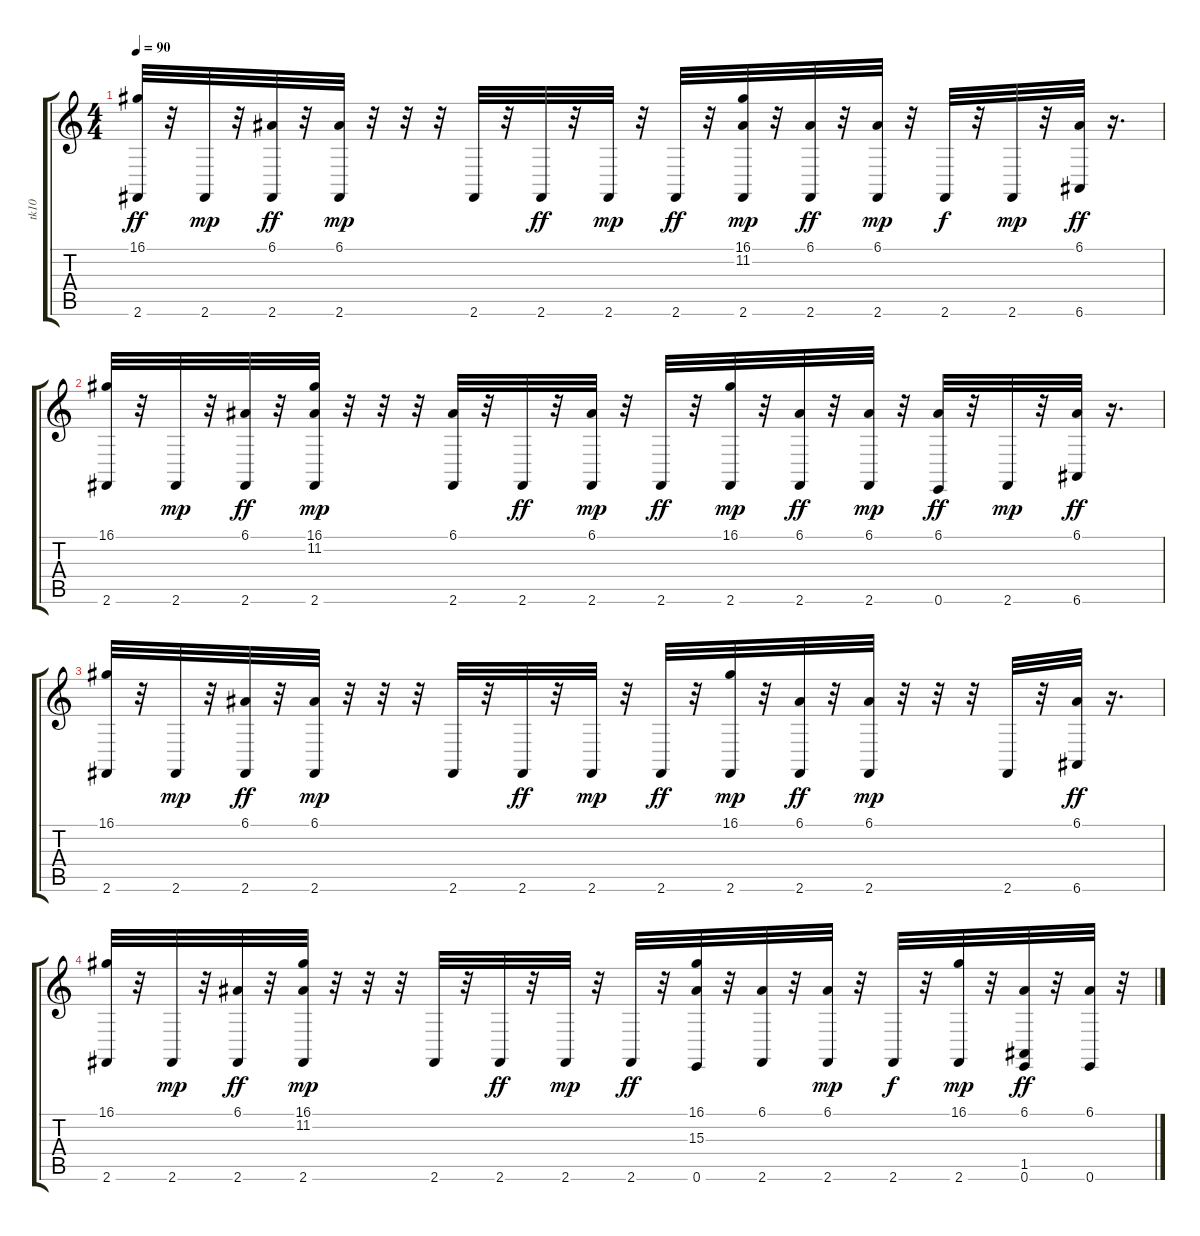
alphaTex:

\track ("tk10" "tk10") {instrument acousticgrandpiano}
\staff {score tabs}
\tuning (E4 B3 G3 D3 A2 E2) {hide}
\ts (4 4)
\tempo 90
\clef g2
\ks c
(16.1 2.6).32{dy ff} r.32 2.6.32{dy mp} r.32 (6.1 2.6).32{dy ff} r.32 (6.1 2.6).32{dy mp} r.32 r.32 r.32 2.6.32 r.32 2.6.32{dy ff} r.32 2.6.32{dy mp} r.32 2.6.32{dy ff} r.32 (16.1 11.2 2.6).32{dy mp} r.32 (6.1 2.6).32{dy ff} r.32 (6.1 2.6).32{dy mp} r.32 2.6.32{dy f} r.32 2.6.32{dy mp} r.32 (6.1 6.6).32{dy ff} r.16{d} |
(16.1 2.6).32 r.32 2.6.32{dy mp} r.32 (6.1 2.6).32{dy ff} r.32 (16.1 11.2 2.6).32{dy mp} r.32 r.32 r.32 (6.1 2.6).32 r.32 2.6.32{dy ff} r.32 (6.1 2.6).32{dy mp} r.32 2.6.32{dy ff} r.32 (16.1 2.6).32{dy mp} r.32 (6.1 2.6).32{dy ff} r.32 (6.1 2.6).32{dy mp} r.32 (6.1 0.6).32{dy ff} r.32 2.6.32{dy mp} r.32 (6.1 6.6).32{dy ff} r.16{d} |
(16.1 2.6).32 r.32 2.6.32{dy mp} r.32 (6.1 2.6).32{dy ff} r.32 (6.1 2.6).32{dy mp} r.32 r.32 r.32 2.6.32 r.32 2.6.32{dy ff} r.32 2.6.32{dy mp} r.32 2.6.32{dy ff} r.32 (16.1 2.6).32{dy mp} r.32 (6.1 2.6).32{dy ff} r.32 (6.1 2.6).32{dy mp} r.32 r.32 r.32 2.6.32 r.32 (6.1 6.6).32{dy ff} r.16{d} |
(16.1 2.6).32 r.32 2.6.32{dy mp} r.32 (6.1 2.6).32{dy ff} r.32 (16.1 11.2 2.6).32{dy mp} r.32 r.32 r.32 2.6.32 r.32 2.6.32{dy ff} r.32 2.6.32{dy mp} r.32 2.6.32{dy ff} r.32 (16.1 15.3 0.6).32 r.32 (6.1 2.6).32 r.32 (6.1 2.6).32{dy mp} r.32 2.6.32{dy f} r.32 (16.1 2.6).32{dy mp} r.32 (6.1 1.5 0.6).32{dy ff} r.32 (6.1 0.6).32 r.32
